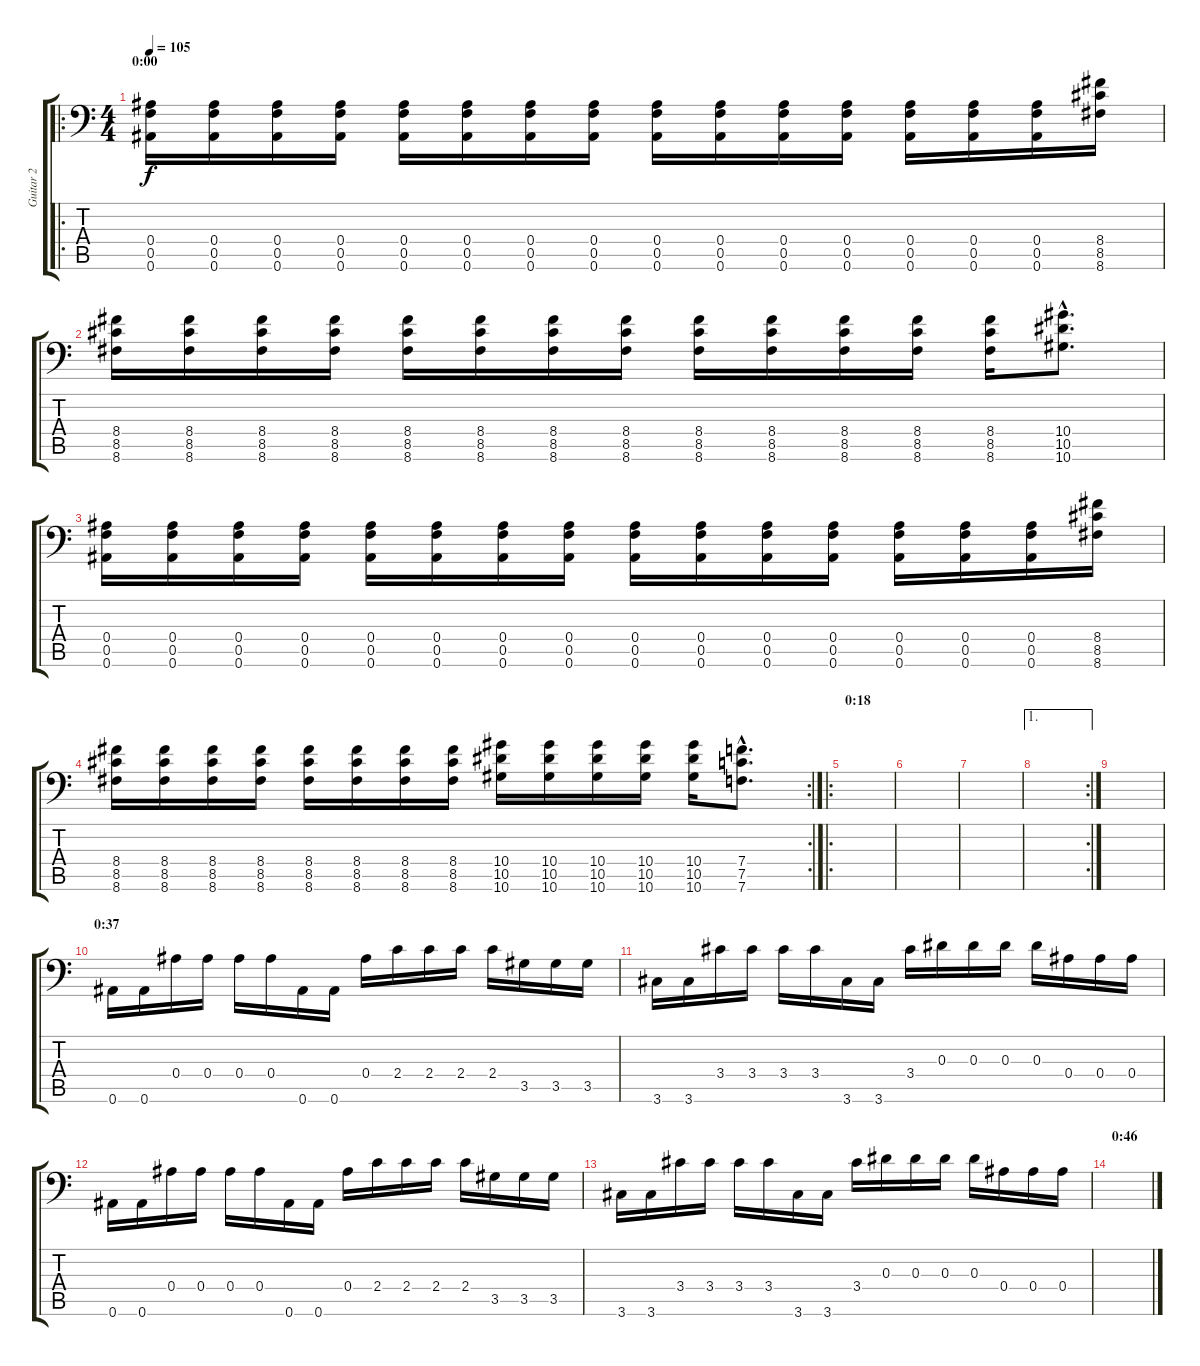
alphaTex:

\track ("Guitar 2" "Guitar 2") {instrument distortionguitar}
\staff {score tabs}
\tuning (C4 G3 Eb3 Bb2 F2 Bb1) {hide}
\ro
\ts (4 4)
\section ("" "0:00")
\tempo 105
\clef f4
\ks c
(0.4 0.5 0.6).16{dy f instrument distortionguitar} (0.4 0.5 0.6).16 (0.4 0.5 0.6).16 (0.4 0.5 0.6).16 (0.4 0.5 0.6).16 (0.4 0.5 0.6).16 (0.4 0.5 0.6).16 (0.4 0.5 0.6).16 (0.4 0.5 0.6).16 (0.4 0.5 0.6).16 (0.4 0.5 0.6).16 (0.4 0.5 0.6).16 (0.4 0.5 0.6).16 (0.4 0.5 0.6).16 (0.4 0.5 0.6).16 (8.4 8.5 8.6).16 |
(8.4 8.5 8.6).16 (8.4 8.5 8.6).16 (8.4 8.5 8.6).16 (8.4 8.5 8.6).16 (8.4 8.5 8.6).16 (8.4 8.5 8.6).16 (8.4 8.5 8.6).16 (8.4 8.5 8.6).16 (8.4 8.5 8.6).16 (8.4 8.5 8.6).16 (8.4 8.5 8.6).16 (8.4 8.5 8.6).16 (8.4 8.5 8.6).16 (10.4{hac} 10.5{hac} 10.6{hac}).8{d} |
(0.4 0.5 0.6).16 (0.4 0.5 0.6).16 (0.4 0.5 0.6).16 (0.4 0.5 0.6).16 (0.4 0.5 0.6).16 (0.4 0.5 0.6).16 (0.4 0.5 0.6).16 (0.4 0.5 0.6).16 (0.4 0.5 0.6).16 (0.4 0.5 0.6).16 (0.4 0.5 0.6).16 (0.4 0.5 0.6).16 (0.4 0.5 0.6).16 (0.4 0.5 0.6).16 (0.4 0.5 0.6).16 (8.4 8.5 8.6).16 |
\rc 2
(8.4 8.5 8.6).16 (8.4 8.5 8.6).16 (8.4 8.5 8.6).16 (8.4 8.5 8.6).16 (8.4 8.5 8.6).16 (8.4 8.5 8.6).16 (8.4 8.5 8.6).16 (8.4 8.5 8.6).16 (10.4 10.5 10.6).16 (10.4 10.5 10.6).16 (10.4 10.5 10.6).16 (10.4 10.5 10.6).16 (10.4 10.5 10.6).16 (7.4{hac} 7.5{hac} 7.6{hac}).8{d} |
\ro
\section ("" "0:18")
|
|
|
\ae 1
\rc 2
|
|
\section ("" "0:37")
0.6.16 0.6.16 0.4.16 0.4.16 0.4.16 0.4.16 0.6.16 0.6.16 0.4.16 2.4.16 2.4.16 2.4.16 2.4.16 3.5.16 3.5.16 3.5.16 |
3.6.16 3.6.16 3.4.16 3.4.16 3.4.16 3.4.16 3.6.16 3.6.16 3.4.16 0.3.16 0.3.16 0.3.16 0.3.16 0.4.16 0.4.16 0.4.16 |
0.6.16 0.6.16 0.4.16 0.4.16 0.4.16 0.4.16 0.6.16 0.6.16 0.4.16 2.4.16 2.4.16 2.4.16 2.4.16 3.5.16 3.5.16 3.5.16 |
3.6.16 3.6.16 3.4.16 3.4.16 3.4.16 3.4.16 3.6.16 3.6.16 3.4.16 0.3.16 0.3.16 0.3.16 0.3.16 0.4.16 0.4.16 0.4.16 |
\section ("" "0:46")
